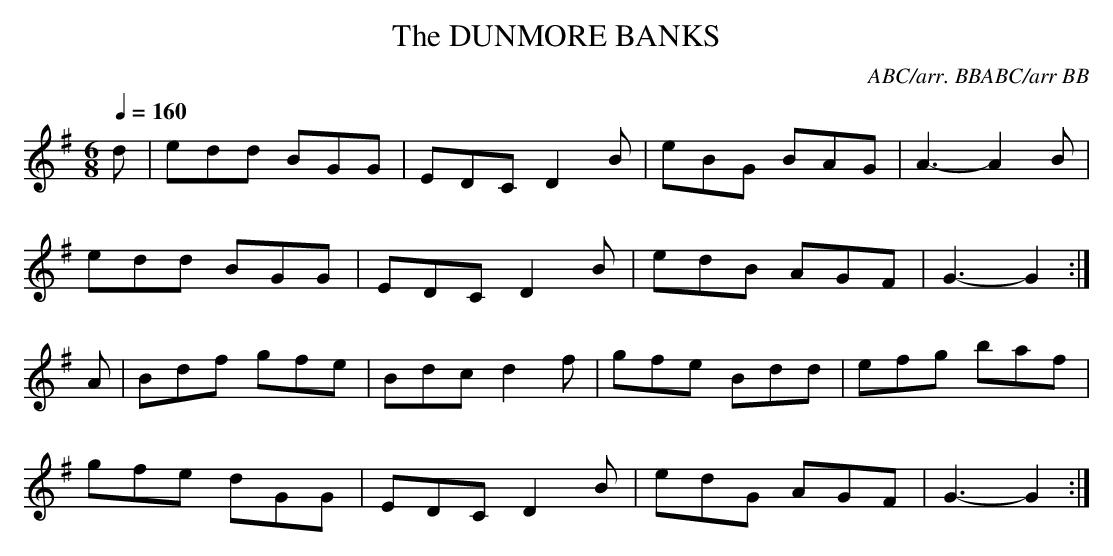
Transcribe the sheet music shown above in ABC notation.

X:1
T:DUNMORE BANKS, The
Q:1/4=160
C:ABC/arr. BBABC/arr BB
M:6/8
L:1/8
K:G
d|edd BGG|EDC D2B|eBG BAG|A3-A2B|
edd BGG|EDC D2B|edB AGF|G3-G2 :|
A|Bdf gfe|Bdc d2f|gfe Bdd|efg baf|
gfe dGG|EDC D2B|edG AGF|G3-G2 :|
